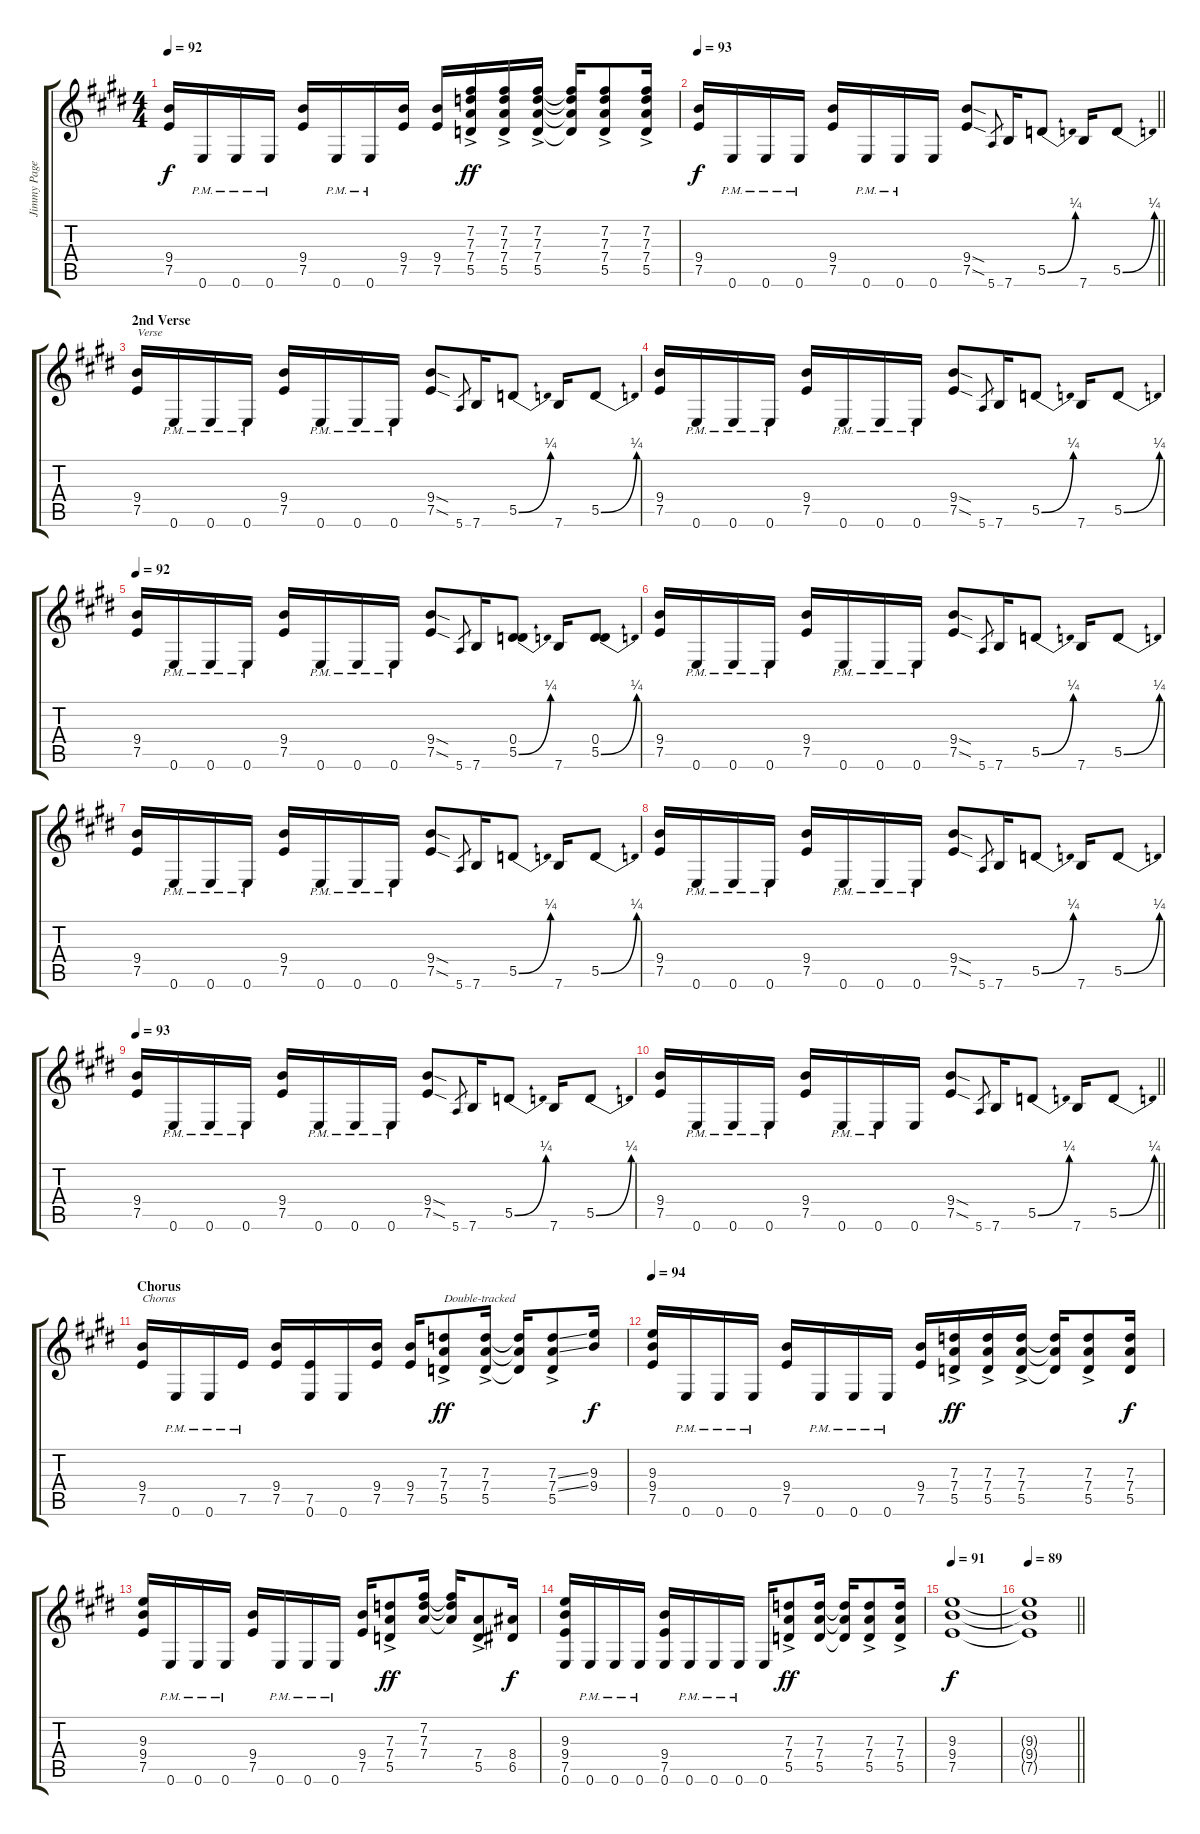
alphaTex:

\track ("Jimmy Page Guitar 1 (w/dist) " "Jimmy Page") {instrument overdrivenguitar}
\staff {score tabs}
\tuning (E4 B3 G3 D3 A2 E2) {hide}
\ts (4 4)
\tempo 92
\clef g2
\ks e
(9.4 7.5).16{dy f} 0.6{pm}.16 0.6{pm}.16 0.6{pm}.16 (9.4 7.5).16 0.6{pm}.16 0.6{pm}.16 (9.4 7.5).16 (9.4 7.5).16 (7.2{ac} 7.3{ac} 7.4{ac} 5.5{ac}).16{dy ff} (7.2{ac} 7.3{ac} 7.4{ac} 5.5{ac}).16 (7.2{ac} 7.3{ac} 7.4{ac} 5.5{ac}).16 (7.2{t} 7.3{t} 7.4{t} 5.5{t}).16 (7.2{ac} 7.3{ac} 7.4{ac} 5.5{ac}).8 (7.2{ac} 7.3{ac} 7.4{ac} 5.5{ac}).16 |
\tempo 93
\barLineRight lightlight
(9.4 7.5).16{dy f} 0.6{pm}.16 0.6{pm}.16 0.6{pm}.16 (9.4 7.5).16 0.6{pm}.16 0.6{pm}.16 0.6.16 (9.4{sod} 7.5{sod}).8 5.6.8{gr} 7.6.16 5.5{be (bend 0 0 60 1)}.8 7.6.16 5.5{be (bend 0 0 60 1)}.8 |
\section ("" "2nd Verse")
(9.4 7.5).16{txt "Verse"} 0.6{pm}.16 0.6{pm}.16 0.6{pm}.16 (9.4 7.5).16 0.6{pm}.16 0.6{pm}.16 0.6{pm}.16 (9.4{sod} 7.5{sod}).8 5.6.8{gr} 7.6.16 5.5{be (bend 0 0 60 1)}.8 7.6.16 5.5{be (bend 0 0 60 1)}.8 |
(9.4 7.5).16 0.6{pm}.16 0.6{pm}.16 0.6{pm}.16 (9.4 7.5).16 0.6{pm}.16 0.6{pm}.16 0.6{pm}.16 (9.4{sod} 7.5{sod}).8 5.6.8{gr} 7.6.16 5.5{be (bend 0 0 60 1)}.8 7.6.16 5.5{be (bend 0 0 60 1)}.8 |
\tempo 92
(9.4 7.5).16 0.6{pm}.16 0.6{pm}.16 0.6{pm}.16 (9.4 7.5).16 0.6{pm}.16 0.6{pm}.16 0.6{pm}.16 (9.4{sod} 7.5{sod}).8 5.6.8{gr} 7.6.16 (0.4 5.5{be (bend 0 0 60 1)}).8 7.6.16 (0.4 5.5{be (bend 0 0 60 1)}).8 |
(9.4 7.5).16 0.6{pm}.16 0.6{pm}.16 0.6{pm}.16 (9.4 7.5).16 0.6{pm}.16 0.6{pm}.16 0.6{pm}.16 (9.4{sod} 7.5{sod}).8 5.6.8{gr} 7.6.16 5.5{be (bend 0 0 60 1)}.8 7.6.16 5.5{be (bend 0 0 60 1)}.8 |
(9.4 7.5).16 0.6{pm}.16 0.6{pm}.16 0.6{pm}.16 (9.4 7.5).16 0.6{pm}.16 0.6{pm}.16 0.6{pm}.16 (9.4{sod} 7.5{sod}).8 5.6.8{gr} 7.6.16 5.5{be (bend 0 0 60 1)}.8 7.6.16 5.5{be (bend 0 0 60 1)}.8 |
(9.4 7.5).16 0.6{pm}.16 0.6{pm}.16 0.6{pm}.16 (9.4 7.5).16 0.6{pm}.16 0.6{pm}.16 0.6{pm}.16 (9.4{sod} 7.5{sod}).8 5.6.8{gr} 7.6.16 5.5{be (bend 0 0 60 1)}.8 7.6.16 5.5{be (bend 0 0 60 1)}.8 |
\tempo 93
(9.4 7.5).16 0.6{pm}.16 0.6{pm}.16 0.6{pm}.16 (9.4 7.5).16 0.6{pm}.16 0.6{pm}.16 0.6{pm}.16 (9.4{sod} 7.5{sod}).8 5.6.8{gr} 7.6.16 5.5{be (bend 0 0 60 1)}.8 7.6.16 5.5{be (bend 0 0 60 1)}.8 |
\barLineRight lightlight
(9.4 7.5).16 0.6{pm}.16 0.6{pm}.16 0.6{pm}.16 (9.4 7.5).16 0.6{pm}.16 0.6{pm}.16 0.6.16 (9.4{sod} 7.5{sod}).8 5.6.8{gr} 7.6.16 5.5{be (bend 0 0 60 1)}.8 7.6.16 5.5{be (bend 0 0 60 1)}.8 |
\section ("" "Chorus")
(9.4 7.5).16{txt "Chorus "} 0.6{pm}.16 0.6{pm}.16 7.5{pm}.16 (9.4 7.5).16 (7.5 0.6).16 0.6.16 (9.4 7.5).16 (9.4 7.5).16 (7.3{ac} 7.4{ac} 5.5{ac}).8{txt "Double-tracked" dy ff} (7.3{ac} 7.4{ac} 5.5{ac}).16 (7.3{t} 7.4{t} 5.5{t}).16 (7.3{ss ac} 7.4{ss ac} 5.5{ac}).8 (9.3 9.4).16{dy f} |
\tempo 94
(9.3 9.4 7.5).16 0.6{pm}.16 0.6{pm}.16 0.6{pm}.16 (9.4 7.5).16 0.6{pm}.16 0.6{pm}.16 0.6{pm}.16 (9.4 7.5).16 (7.3{ac} 7.4{ac} 5.5{ac}).16{dy ff} (7.3{ac} 7.4{ac} 5.5{ac}).16 (7.3{ac} 7.4{ac} 5.5{ac}).16 (7.3{t} 7.4{t} 5.5{t}).16 (7.3{ac} 7.4{ac} 5.5{ac}).8 (7.3 7.4 5.5).16{dy f} |
(9.3 9.4 7.5).16 0.6{pm}.16 0.6{pm}.16 0.6{pm}.16 (9.4 7.5).16 0.6{pm}.16 0.6{pm}.16 0.6{pm}.16 (9.4 7.5).16 (7.3{ac} 7.4{ac} 5.5{ac}).8{dy ff} (7.2 7.3 7.4).16 (7.2{t} 7.3{t} 7.4{t}).16 (7.4{ac} 5.5{ac}).8 (8.4 6.5).16{dy f} |
(9.3 9.4 7.5 0.6).16 0.6{pm}.16 0.6{pm}.16 0.6{pm}.16 (9.4 7.5 0.6).16 0.6{pm}.16 0.6{pm}.16 0.6{pm}.16 0.6.16 (7.3{ac} 7.4{ac} 5.5{ac}).8{dy ff} (7.3 7.4 5.5).16 (7.3{t} 7.4{t} 5.5{t}).16 (7.3{ac} 7.4{ac} 5.5{ac}).8 (7.3{ac} 7.4{ac} 5.5{ac}).16 |
\tempo 91
(9.3 9.4 7.5).1{dy f} |
\tempo 89
\barLineRight lightlight
(9.3{t} 9.4{t} 7.5{t}).1
